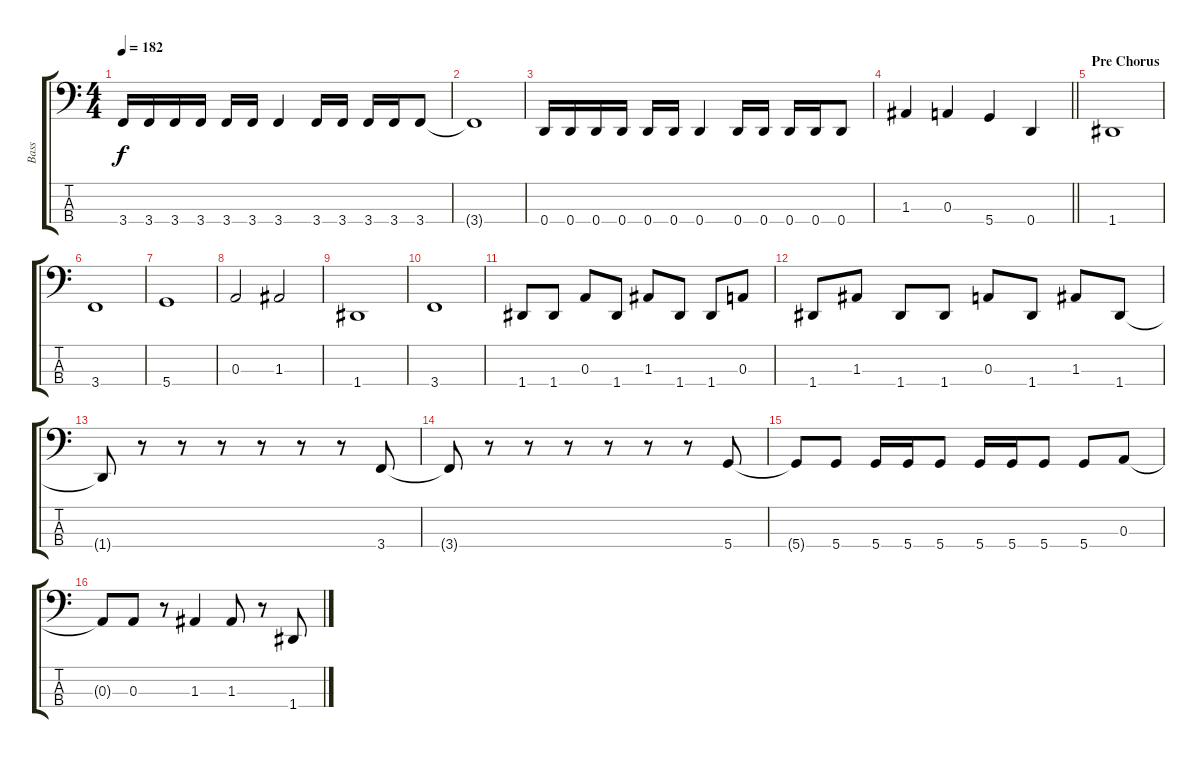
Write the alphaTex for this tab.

\track ("Bass" "Bass") {instrument electricbasspick}
\staff {score tabs}
\tuning (G2 D2 A1 D1) {hide}
\ts (4 4)
\tempo 182
\clef f4
\ks c
3.4.16{dy f} 3.4.16 3.4.16 3.4.16 3.4.16 3.4.16 3.4.4 3.4.16 3.4.16 3.4.16 3.4.16 3.4.8 |
3.4{t}.1 |
0.4.16 0.4.16 0.4.16 0.4.16 0.4.16 0.4.16 0.4.4 0.4.16 0.4.16 0.4.16 0.4.16 0.4.8 |
\barLineRight lightlight
1.3.4 0.3.4 5.4.4 0.4.4 |
\section ("" "Pre Chorus")
1.4.1 |
3.4.1 |
5.4.1 |
0.3.2 1.3.2 |
1.4.1 |
3.4.1 |
1.4.8 1.4.8 0.3.8 1.4.8 1.3.8 1.4.8 1.4.8 0.3.8 |
1.4.8 1.3.8 1.4.8 1.4.8 0.3.8 1.4.8 1.3.8 1.4.8 |
1.4{t}.8 r.8 r.8 r.8 r.8 r.8 r.8 3.4.8 |
3.4{t}.8 r.8 r.8 r.8 r.8 r.8 r.8 5.4.8 |
5.4{t}.8 5.4.8 5.4.16 5.4.16 5.4.8 5.4.16 5.4.16 5.4.8 5.4.8 0.3.8 |
0.3{t}.8 0.3.8 r.8 1.3.4 1.3.8 r.8 1.4.8
